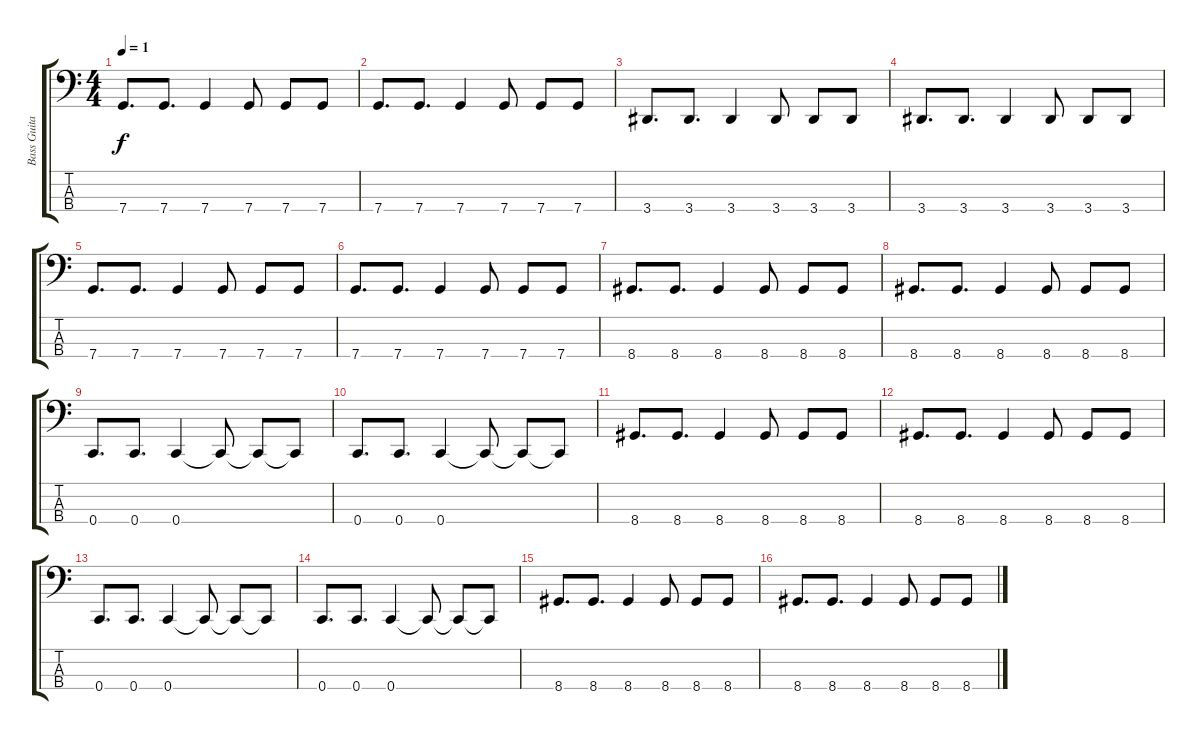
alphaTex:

\track ("Bass Guitar" "Bass Guita") {instrument electricbassfinger}
\staff {score tabs}
\tuning (F2 C2 G1 C1) {hide}
\ts (4 4)
\tempo 1
\clef f4
\ks c
7.4.8{d dy f} 7.4.8{d} 7.4.4 7.4.8 7.4.8 7.4.8 |
7.4.8{d} 7.4.8{d} 7.4.4 7.4.8 7.4.8 7.4.8 |
3.4.8{d} 3.4.8{d} 3.4.4 3.4.8 3.4.8 3.4.8 |
3.4.8{d} 3.4.8{d} 3.4.4 3.4.8 3.4.8 3.4.8 |
7.4.8{d} 7.4.8{d} 7.4.4 7.4.8 7.4.8 7.4.8 |
7.4.8{d} 7.4.8{d} 7.4.4 7.4.8 7.4.8 7.4.8 |
8.4.8{d} 8.4.8{d} 8.4.4 8.4.8 8.4.8 8.4.8 |
8.4.8{d} 8.4.8{d} 8.4.4 8.4.8 8.4.8 8.4.8 |
0.4.8{d} 0.4.8{d} 0.4.4 0.4{t}.8 0.4{t}.8 0.4{t}.8 |
0.4.8{d} 0.4.8{d} 0.4.4 0.4{t}.8 0.4{t}.8 0.4{t}.8 |
8.4.8{d} 8.4.8{d} 8.4.4 8.4.8 8.4.8 8.4.8 |
8.4.8{d} 8.4.8{d} 8.4.4 8.4.8 8.4.8 8.4.8 |
0.4.8{d} 0.4.8{d} 0.4.4 0.4{t}.8 0.4{t}.8 0.4{t}.8 |
0.4.8{d} 0.4.8{d} 0.4.4 0.4{t}.8 0.4{t}.8 0.4{t}.8 |
8.4.8{d} 8.4.8{d} 8.4.4 8.4.8 8.4.8 8.4.8 |
8.4.8{d} 8.4.8{d} 8.4.4 8.4.8 8.4.8 8.4.8
